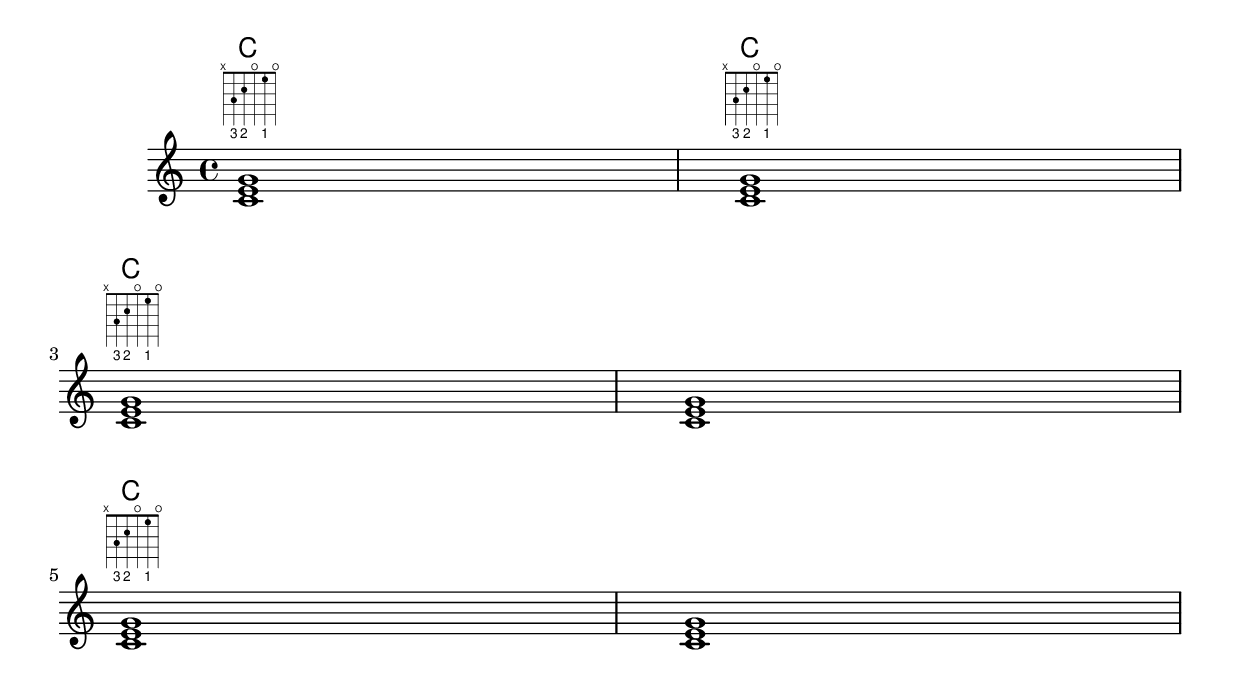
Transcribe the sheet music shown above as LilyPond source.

%% DO NOT EDIT this file manually; it is automatically
%% generated from LSR http://lsr.dsi.unimi.it
%% Make any changes in LSR itself, or in Documentation/snippets/new/ ,
%% and then run scripts/auxiliar/makelsr.py
%%
%% This file is in the public domain.
\version "2.14.2"

\header {
  lsrtags = "fretted-strings"

%% Translation of GIT committish: 6977ddc9a3b63ea810eaecb864269c7d847ccf98
  texidoces = "
Se puede hacer que los diagramas de posiciones se muestren sólo
cuando el acorde cambia o al comienzo de una nueva línea.

"

  doctitlees = "Cambios de acorde de posiciones de trastes"


%% Translation of GIT committish: 0a868be38a775ecb1ef935b079000cebbc64de40
texidocde = "
Bunddiagramme können definiert werden, sodass sie nur angezeigt werden,
wenn der Akkord sich ändert oder eine neue Zeile anfängt.

"

  doctitlede = "Akkordänderungen für Bunddiagramme"

%% Translation of GIT committish: 3b125956b08d27ef39cd48bfa3a2f1e1bb2ae8b4
  texidocfr = "
Vous pouvez opter pour n'imprimer les diagrammes de fret qu'à l'occasion
d'un changement d'accord ou de saut de ligne.

"
  doctitlefr = "Changement d'accord et diagramme de fret"


  texidoc = "
FretBoards can be set to display only when the chord changes or at the
beginning of a new line.

"
  doctitle = "ChordChanges for FretBoards"
} % begin verbatim

\include "predefined-guitar-fretboards.ly"

myChords = \chordmode {
  c1 c1 \break
  \set chordChanges = ##t
  c1 c1 \break
  c1 c1
}

<<
  \new ChordNames { \myChords }
  \new FretBoards { \myChords }
  \new Staff { \myChords }
>>
